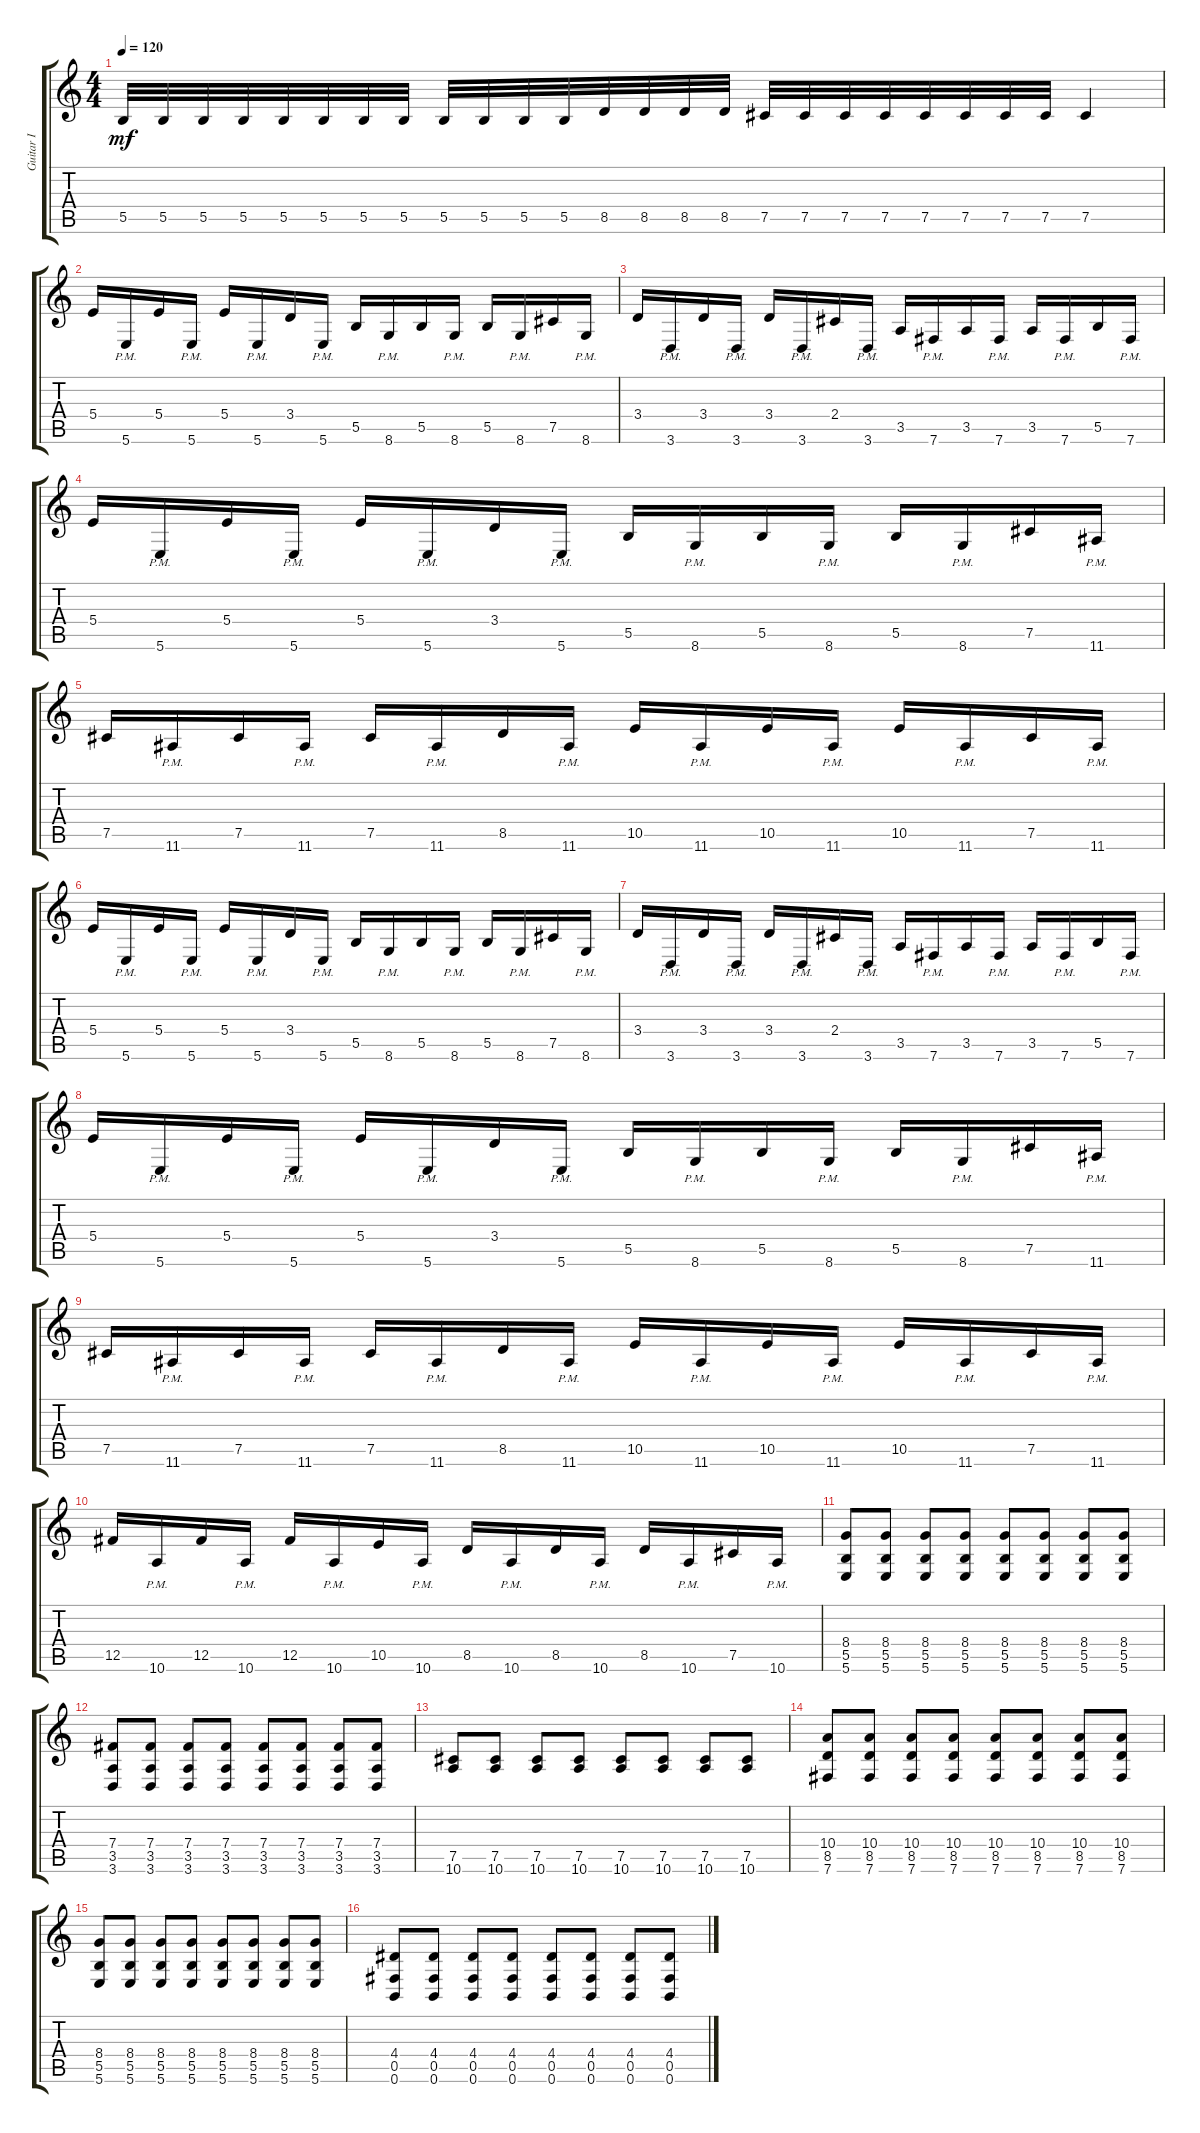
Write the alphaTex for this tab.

\track ("Guitar I" "Guitar I") {instrument distortionguitar}
\staff {score tabs}
\tuning (Db4 Ab3 E3 B2 Gb2 B1) {hide}
\ts (4 4)
\tempo 120
\clef g2
\ks c
5.5.32{dy mf} 5.5.32 5.5.32 5.5.32 5.5.32 5.5.32 5.5.32 5.5.32 5.5.32 5.5.32 5.5.32 5.5.32 8.5.32 8.5.32 8.5.32 8.5.32 7.5.32 7.5.32 7.5.32 7.5.32 7.5.32 7.5.32 7.5.32 7.5.32 7.5.4 |
5.4.16 5.6{pm}.16 5.4.16 5.6{pm}.16 5.4.16 5.6{pm}.16 3.4.16 5.6{pm}.16 5.5.16 8.6{pm}.16 5.5.16 8.6{pm}.16 5.5.16 8.6{pm}.16 7.5.16 8.6{pm}.16 |
3.4.16 3.6{pm}.16 3.4.16 3.6{pm}.16 3.4.16 3.6{pm}.16 2.4.16 3.6{pm}.16 3.5.16 7.6{pm}.16 3.5.16 7.6{pm}.16 3.5.16 7.6{pm}.16 5.5.16 7.6{pm}.16 |
5.4.16 5.6{pm}.16 5.4.16 5.6{pm}.16 5.4.16 5.6{pm}.16 3.4.16 5.6{pm}.16 5.5.16 8.6{pm}.16 5.5.16 8.6{pm}.16 5.5.16 8.6{pm}.16 7.5.16 11.6{pm}.16 |
7.5.16 11.6{pm}.16 7.5.16 11.6{pm}.16 7.5.16 11.6{pm}.16 8.5.16 11.6{pm}.16 10.5.16 11.6{pm}.16 10.5.16 11.6{pm}.16 10.5.16 11.6{pm}.16 7.5.16 11.6{pm}.16 |
5.4.16 5.6{pm}.16 5.4.16 5.6{pm}.16 5.4.16 5.6{pm}.16 3.4.16 5.6{pm}.16 5.5.16 8.6{pm}.16 5.5.16 8.6{pm}.16 5.5.16 8.6{pm}.16 7.5.16 8.6{pm}.16 |
3.4.16 3.6{pm}.16 3.4.16 3.6{pm}.16 3.4.16 3.6{pm}.16 2.4.16 3.6{pm}.16 3.5.16 7.6{pm}.16 3.5.16 7.6{pm}.16 3.5.16 7.6{pm}.16 5.5.16 7.6{pm}.16 |
5.4.16 5.6{pm}.16 5.4.16 5.6{pm}.16 5.4.16 5.6{pm}.16 3.4.16 5.6{pm}.16 5.5.16 8.6{pm}.16 5.5.16 8.6{pm}.16 5.5.16 8.6{pm}.16 7.5.16 11.6{pm}.16 |
7.5.16 11.6{pm}.16 7.5.16 11.6{pm}.16 7.5.16 11.6{pm}.16 8.5.16 11.6{pm}.16 10.5.16 11.6{pm}.16 10.5.16 11.6{pm}.16 10.5.16 11.6{pm}.16 7.5.16 11.6{pm}.16 |
12.5.16 10.6{pm}.16 12.5.16 10.6{pm}.16 12.5.16 10.6{pm}.16 10.5.16 10.6{pm}.16 8.5.16 10.6{pm}.16 8.5.16 10.6{pm}.16 8.5.16 10.6{pm}.16 7.5.16 10.6{pm}.16 |
(8.4 5.5 5.6).8 (8.4 5.5 5.6).8 (8.4 5.5 5.6).8 (8.4 5.5 5.6).8 (8.4 5.5 5.6).8 (8.4 5.5 5.6).8 (8.4 5.5 5.6).8 (8.4 5.5 5.6).8 |
(7.4 3.5 3.6).8 (7.4 3.5 3.6).8 (7.4 3.5 3.6).8 (7.4 3.5 3.6).8 (7.4 3.5 3.6).8 (7.4 3.5 3.6).8 (7.4 3.5 3.6).8 (7.4 3.5 3.6).8 |
(7.5 10.6).8 (7.5 10.6).8 (7.5 10.6).8 (7.5 10.6).8 (7.5 10.6).8 (7.5 10.6).8 (7.5 10.6).8 (7.5 10.6).8 |
(10.4 8.5 7.6).8 (10.4 8.5 7.6).8 (10.4 8.5 7.6).8 (10.4 8.5 7.6).8 (10.4 8.5 7.6).8 (10.4 8.5 7.6).8 (10.4 8.5 7.6).8 (10.4 8.5 7.6).8 |
(8.4 5.5 5.6).8 (8.4 5.5 5.6).8 (8.4 5.5 5.6).8 (8.4 5.5 5.6).8 (8.4 5.5 5.6).8 (8.4 5.5 5.6).8 (8.4 5.5 5.6).8 (8.4 5.5 5.6).8 |
(4.4 0.5 0.6).8 (4.4 0.5 0.6).8 (4.4 0.5 0.6).8 (4.4 0.5 0.6).8 (4.4 0.5 0.6).8 (4.4 0.5 0.6).8 (4.4 0.5 0.6).8 (4.4 0.5 0.6).8
